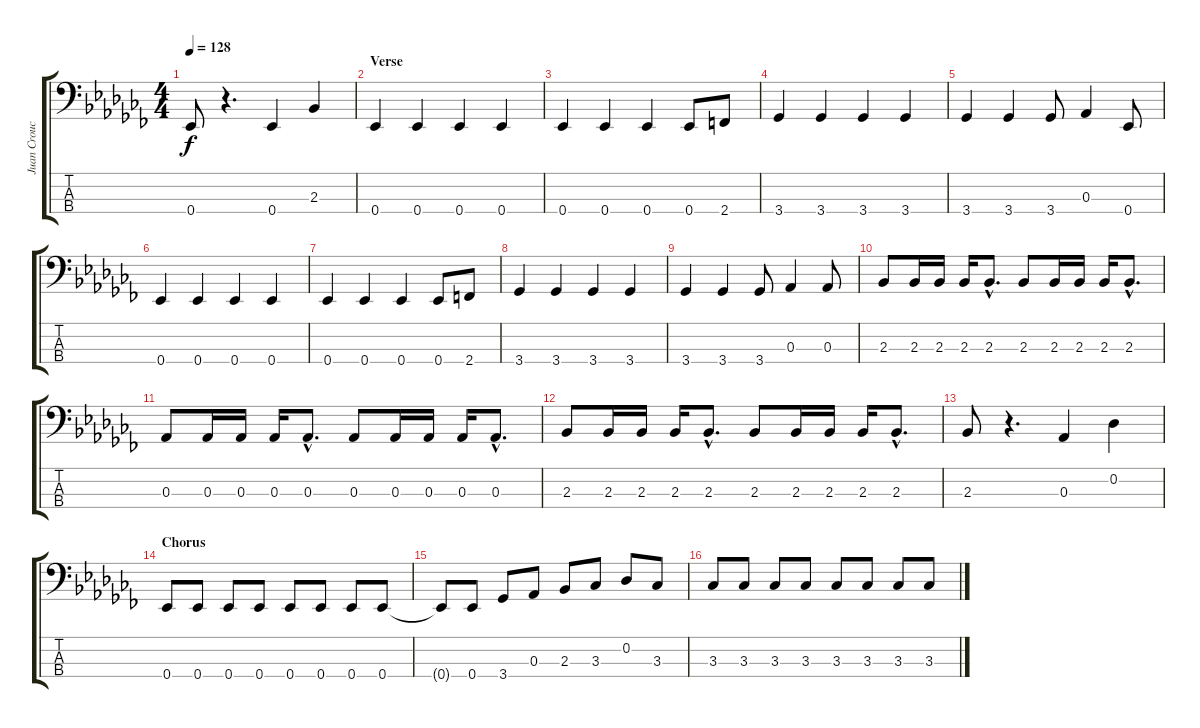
\track ("Juan Croucier" "Juan Crouc") {instrument electricbasspick}
\staff {score tabs}
\tuning (Gb2 Db2 Ab1 Eb1) {hide}
\ts (4 4)
\tempo 128
\clef f4
\ks cb
0.4.8{dy f} r.4{d} 0.4.4 2.3.4 |
\section ("" "Verse")
0.4.4 0.4.4 0.4.4 0.4.4 |
0.4.4 0.4.4 0.4.4 0.4.8 2.4.8 |
3.4.4 3.4.4 3.4.4 3.4.4 |
3.4.4 3.4.4 3.4.8 0.3.4 0.4.8 |
0.4.4 0.4.4 0.4.4 0.4.4 |
0.4.4 0.4.4 0.4.4 0.4.8 2.4.8 |
3.4.4 3.4.4 3.4.4 3.4.4 |
3.4.4 3.4.4 3.4.8 0.3.4 0.3.8 |
2.3.8 2.3.16 2.3.16 2.3.16 2.3{hac}.8{d} 2.3.8 2.3.16 2.3.16 2.3.16 2.3{hac}.8{d} |
0.3.8 0.3.16 0.3.16 0.3.16 0.3{hac}.8{d} 0.3.8 0.3.16 0.3.16 0.3.16 0.3{hac}.8{d} |
2.3.8 2.3.16 2.3.16 2.3.16 2.3{hac}.8{d} 2.3.8 2.3.16 2.3.16 2.3.16 2.3{hac}.8{d} |
2.3.8 r.4{d} 0.3.4 0.2.4 |
\section ("" "Chorus")
0.4.8 0.4.8 0.4.8 0.4.8 0.4.8 0.4.8 0.4.8 0.4.8 |
0.4{t}.8 0.4.8 3.4.8 0.3.8 2.3.8 3.3.8 0.2.8 3.3.8 |
3.3.8 3.3.8 3.3.8 3.3.8 3.3.8 3.3.8 3.3.8 3.3.8
